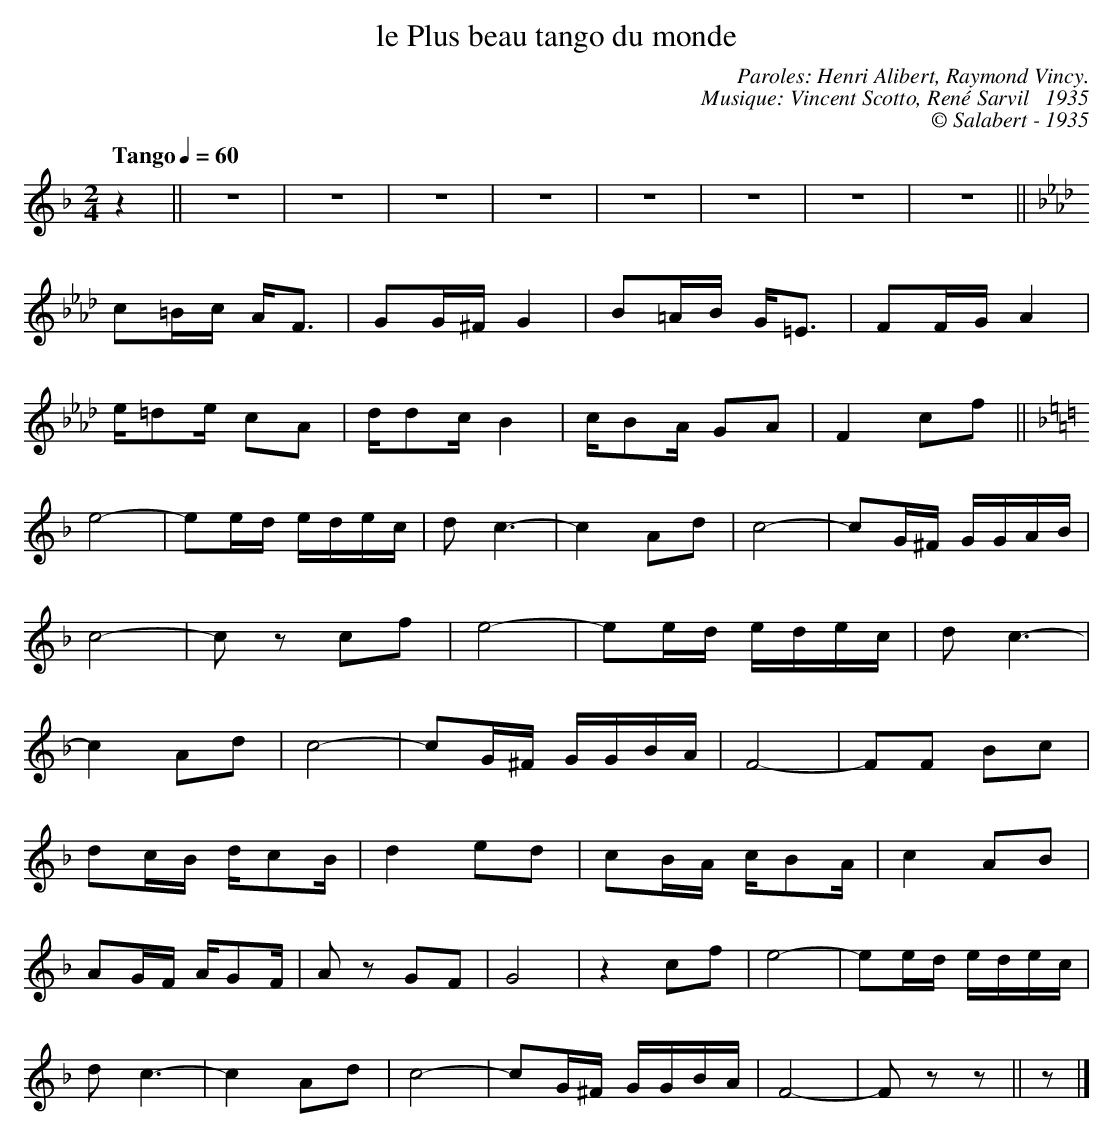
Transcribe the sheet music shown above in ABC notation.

X:1
T:le Plus beau tango du monde
C:Paroles: Henri Alibert, Raymond Vincy.
C:Musique: Vincent Scotto, Ren\'e Sarvil   1935
C:\251 Salabert - 1935
M:2/4
Q:"Tango" 1/4=60
L:1/16
K:F
z4||z8|z8|z8|z8|z8|z8|z8|z8||
K:Ab
c2=Bc AF3|G2G^F G4|B2=AB G=E3|F2FG A4|
e=d2e c2A2|dd2c B4|cB2A G2A2|F4c2f2||
K:F
e8-|e2ed edec|d2 c6-|c4A2d2|c8-|c2G^F GGAB|
c8-|c2 z2c2f2|e8-|e2ed edec|d2 c6-|
c4A2d2|c8-|c2G^F GGBA|F8-|F2F2 B2c2|
d2cB dc2B|d4e2d2|c2BA cB2A|c4A2B2|
A2GF AG2F|A2 z2G2F2|G8|z4c2f2|e8-|e2ed edec|
d2 c6-|c4A2d2|c8-|c2G^F GGBA|F8-|F2 z2z2|| z2|]
